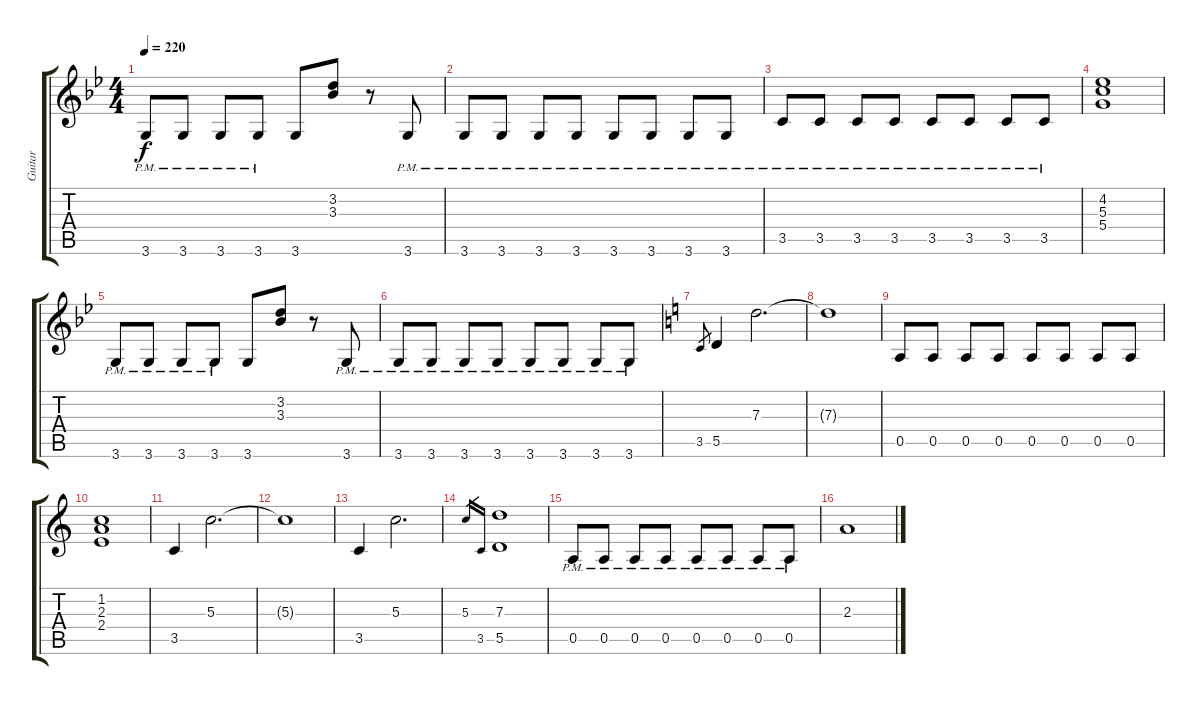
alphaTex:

\track ("Guitar" "Guitar") {instrument overdrivenguitar}
\staff {score tabs}
\tuning (E4 B3 G3 D3 A2 E2) {hide}
\ts (4 4)
\tempo 220
\clef g2
\ks gminor
3.6{pm}.8{dy f} 3.6{pm}.8 3.6{pm}.8 3.6{pm}.8 3.6.8 (3.2 3.3).8 r.8 3.6{pm}.8 |
3.6{pm}.8 3.6{pm}.8 3.6{pm}.8 3.6{pm}.8 3.6{pm}.8 3.6{pm}.8 3.6{pm}.8 3.6{pm}.8 |
3.5{pm}.8 3.5{pm}.8 3.5{pm}.8 3.5{pm}.8 3.5{pm}.8 3.5{pm}.8 3.5{pm}.8 3.5{pm}.8 |
(4.2 5.3 5.4).1 |
3.6{pm}.8 3.6{pm}.8 3.6{pm}.8 3.6{pm}.8 3.6.8 (3.2 3.3).8 r.8 3.6{pm}.8 |
3.6{pm}.8 3.6{pm}.8 3.6{pm}.8 3.6{pm}.8 3.6{pm}.8 3.6{pm}.8 3.6{pm}.8 3.6{pm}.8 |
\ks aminor
3.5.8{gr} 5.5.4 7.3.2{d} |
7.3{t}.1 |
0.5.8 0.5.8 0.5.8 0.5.8 0.5.8 0.5.8 0.5.8 0.5.8 |
(1.2 2.3 2.4).1 |
3.5.4 5.3.2{d} |
5.3{t}.1 |
3.5.4 5.3.2{d} |
5.3.16{gr} 3.5.16{gr} (7.3 5.5).1 |
0.5{pm}.8 0.5{pm}.8 0.5{pm}.8 0.5{pm}.8 0.5{pm}.8 0.5{pm}.8 0.5{pm}.8 0.5{pm}.8 |
2.3.1
